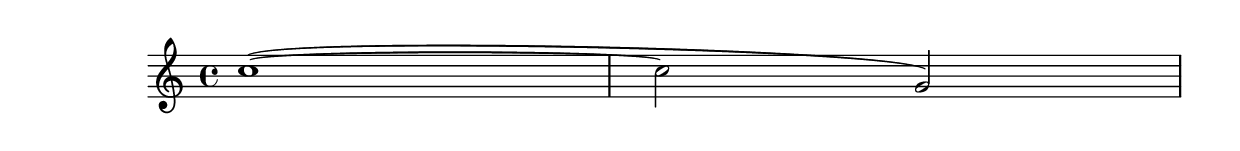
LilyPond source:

\version "2.15.41"

\header {
  texidoc = "Slurs and ties should never share extremal control points.
"
}
\paper { ragged-right = ##f }

\relative c'' {
  c1~( c2 g)
}
